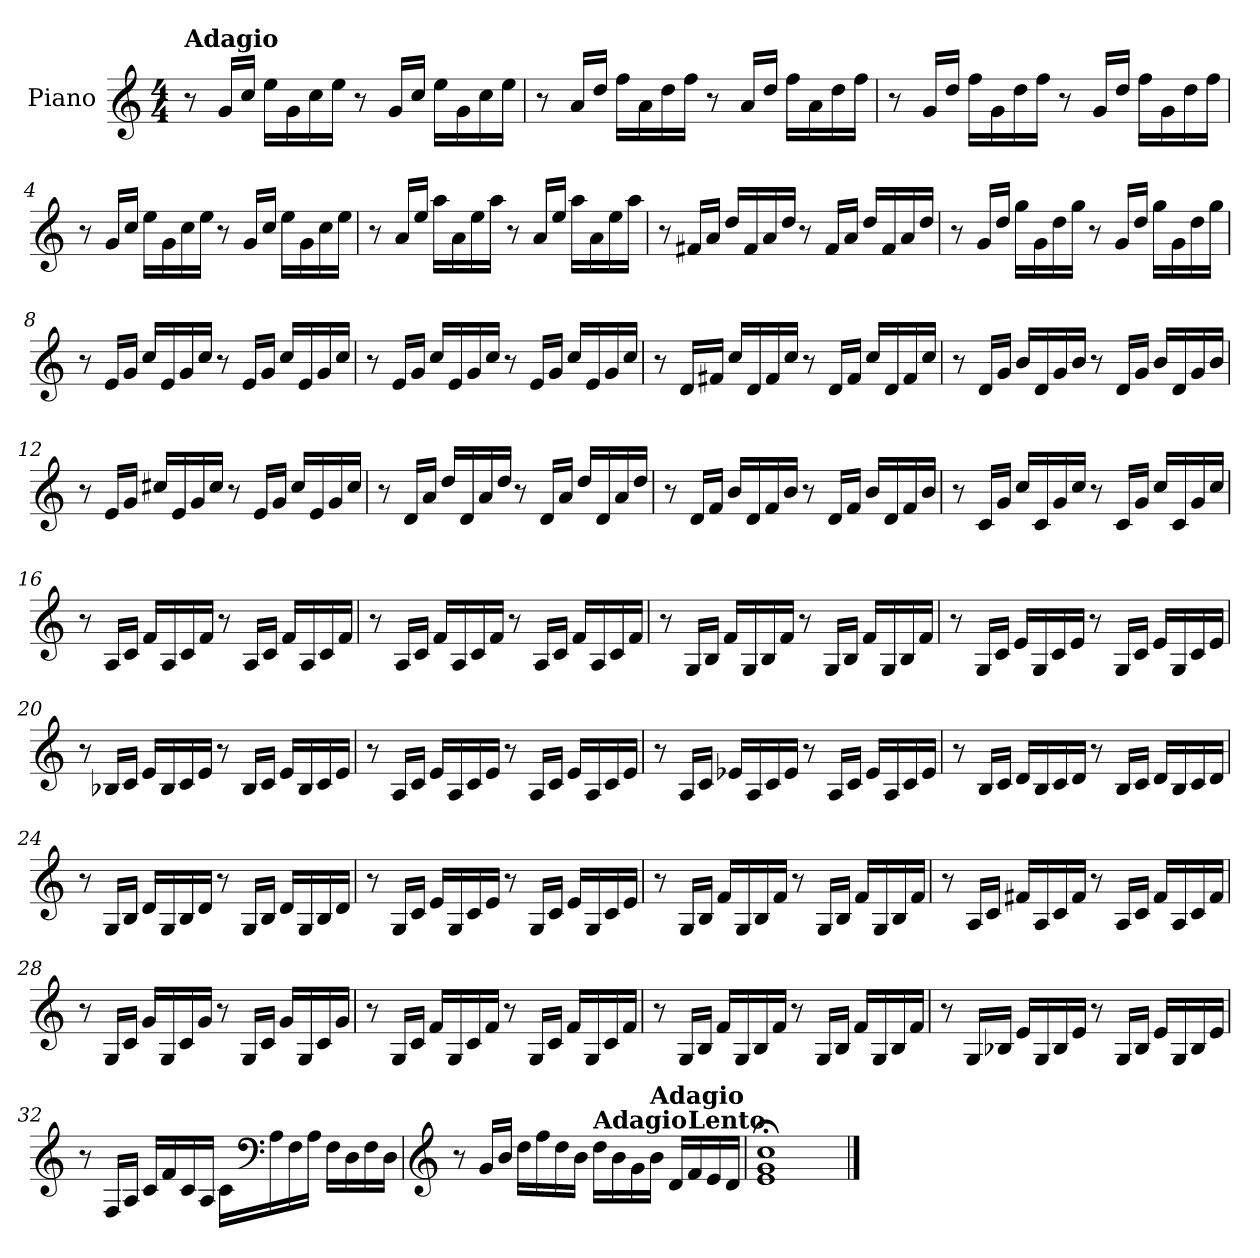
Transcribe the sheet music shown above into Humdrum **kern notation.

**kern
*part1
*staff1
*I"Piano
*I'Pno
*clefG2
*k[]
*M4/4
=1
!LO:TX:a:B:t=Adagio
8r
16g/LL
16cc/JJ
16ee\LL
16g\
16cc\
16ee\JJ
8r
16g/LL
16cc/JJ
16ee\LL
16g\
16cc\
16ee\JJ
=2
8r
16a/LL
16dd/JJ
16ff\LL
16a\
16dd\
16ff\JJ
8r
16a/LL
16dd/JJ
16ff\LL
16a\
16dd\
16ff\JJ
=3
8r
16g/LL
16dd/JJ
16ff\LL
16g\
16dd\
16ff\JJ
8r
16g/LL
16dd/JJ
16ff\LL
16g\
16dd\
16ff\JJ
!!LO:LB:g=z
=4
8r
16g/LL
16cc/JJ
16ee\LL
16g\
16cc\
16ee\JJ
8r
16g/LL
16cc/JJ
16ee\LL
16g\
16cc\
16ee\JJ
=5
8r
16a/LL
16ee/JJ
16aa\LL
16a\
16ee\
16aa\JJ
8r
16a/LL
16ee/JJ
16aa\LL
16a\
16ee\
16aa\JJ
=6
8r
16f#X/LL
16a/JJ
16dd/LL
16f#/
16a/
16dd/JJ
8r
16f#/LL
16a/JJ
16dd/LL
16f#/
16a/
16dd/JJ
!!LO:LB:g=z
=7
8r
16g/LL
16dd/JJ
16gg\LL
16g\
16dd\
16gg\JJ
8r
16g/LL
16dd/JJ
16gg\LL
16g\
16dd\
16gg\JJ
=8
8r
16e/LL
16g/JJ
16cc/LL
16e/
16g/
16cc/JJ
8r
16e/LL
16g/JJ
16cc/LL
16e/
16g/
16cc/JJ
=9
8r
16e/LL
16g/JJ
16cc/LL
16e/
16g/
16cc/JJ
8r
16e/LL
16g/JJ
16cc/LL
16e/
16g/
16cc/JJ
!!LO:LB:g=z
=10
8r
16d/LL
16f#X/JJ
16cc/LL
16d/
16f#/
16cc/JJ
8r
16d/LL
16f#/JJ
16cc/LL
16d/
16f#/
16cc/JJ
=11
8r
16d/LL
16g/JJ
16b/LL
16d/
16g/
16b/JJ
8r
16d/LL
16g/JJ
16b/LL
16d/
16g/
16b/JJ
=12
8r
16e/LL
16g/JJ
16cc#X/LL
16e/
16g/
16cc#/JJ
8r
16e/LL
16g/JJ
16cc#/LL
16e/
16g/
16cc#/JJ
!!LO:LB:g=z
=13
8r
16d/LL
16a/JJ
16dd/LL
16d/
16a/
16dd/JJ
8r
16d/LL
16a/JJ
16dd/LL
16d/
16a/
16dd/JJ
=14
8r
16d/LL
16f/JJ
16b/LL
16d/
16f/
16b/JJ
8r
16d/LL
16f/JJ
16b/LL
16d/
16f/
16b/JJ
=15
8r
16c/LL
16g/JJ
16cc/LL
16c/
16g/
16cc/JJ
8r
16c/LL
16g/JJ
16cc/LL
16c/
16g/
16cc/JJ
!!LO:LB:g=z
=16
8r
16A/LL
16c/JJ
16f/LL
16A/
16c/
16f/JJ
8r
16A/LL
16c/JJ
16f/LL
16A/
16c/
16f/JJ
=17
8r
16A/LL
16c/JJ
16f/LL
16A/
16c/
16f/JJ
8r
16A/LL
16c/JJ
16f/LL
16A/
16c/
16f/JJ
=18
8r
16G/LL
16B/JJ
16f/LL
16G/
16B/
16f/JJ
8r
16G/LL
16B/JJ
16f/LL
16G/
16B/
16f/JJ
!!LO:LB:g=z
=19
8r
16G/LL
16c/JJ
16e/LL
16G/
16c/
16e/JJ
8r
16G/LL
16c/JJ
16e/LL
16G/
16c/
16e/JJ
=20
8r
16B-X/LL
16c/JJ
16e/LL
16B-/
16c/
16e/JJ
8r
16B-/LL
16c/JJ
16e/LL
16B-/
16c/
16e/JJ
=21
8r
16A/LL
16c/JJ
16e/LL
16A/
16c/
16e/JJ
8r
16A/LL
16c/JJ
16e/LL
16A/
16c/
16e/JJ
!!LO:LB:g=z
=22
8r
16A/LL
16c/JJ
16e-X/LL
16A/
16c/
16e-/JJ
8r
16A/LL
16c/JJ
16e-/LL
16A/
16c/
16e-/JJ
=23
8r
16B/LL
16c/JJ
16d/LL
16B/
16c/
16d/JJ
8r
16B/LL
16c/JJ
16d/LL
16B/
16c/
16d/JJ
!!LO:LB:g=z
=24
8r
16G/LL
16B/JJ
16d/LL
16G/
16B/
16d/JJ
8r
16G/LL
16B/JJ
16d/LL
16G/
16B/
16d/JJ
=25
8r
16G/LL
16c/JJ
16e/LL
16G/
16c/
16e/JJ
8r
16G/LL
16c/JJ
16e/LL
16G/
16c/
16e/JJ
=26
8r
16G/LL
16B/JJ
16f/LL
16G/
16B/
16f/JJ
8r
16G/LL
16B/JJ
16f/LL
16G/
16B/
16f/JJ
!!LO:LB:g=z
=27
8r
16A/LL
16c/JJ
16f#X/LL
16A/
16c/
16f#/JJ
8r
16A/LL
16c/JJ
16f#/LL
16A/
16c/
16f#/JJ
=28
8r
16G/LL
16c/JJ
16g/LL
16G/
16c/
16g/JJ
8r
16G/LL
16c/JJ
16g/LL
16G/
16c/
16g/JJ
=29
8r
16G/LL
16c/JJ
16f/LL
16G/
16c/
16f/JJ
8r
16G/LL
16c/JJ
16f/LL
16G/
16c/
16f/JJ
!!LO:PB:g=z
=30
8r
16G/LL
16B/JJ
16f/LL
16G/
16B/
16f/JJ
8r
16G/LL
16B/JJ
16f/LL
16G/
16B/
16f/JJ
=31
8r
16G/LL
16B-X/JJ
16e/LL
16G/
16B-/
16e/JJ
8r
16G/LL
16B-/JJ
16e/LL
16G/
16B-/
16e/JJ
!!LO:LB:g=z
=32
8r
16F/LL
16A/JJ
16c/LL
16f/
16c/
16A/JJ
16c\LL
*clefF4
16A\
16F\
16A\JJ
16F\LL
16D\
16F\
16D\JJ
=33
*clefG2
8r
16g/LL
16b/JJ
16dd\LL
16ff\
16dd\
16b\JJ
!LO:TX:a:B:t=Adagio
16dd\LL
16b\
16g\
!LO:TX:a:B:t=Adagio
16b\JJ
16d/LL
!LO:TX:a:B:t=Lento
16f/
16e/
16d/JJ
=34
1e;< 1g;< 1cc;<
==
*-
